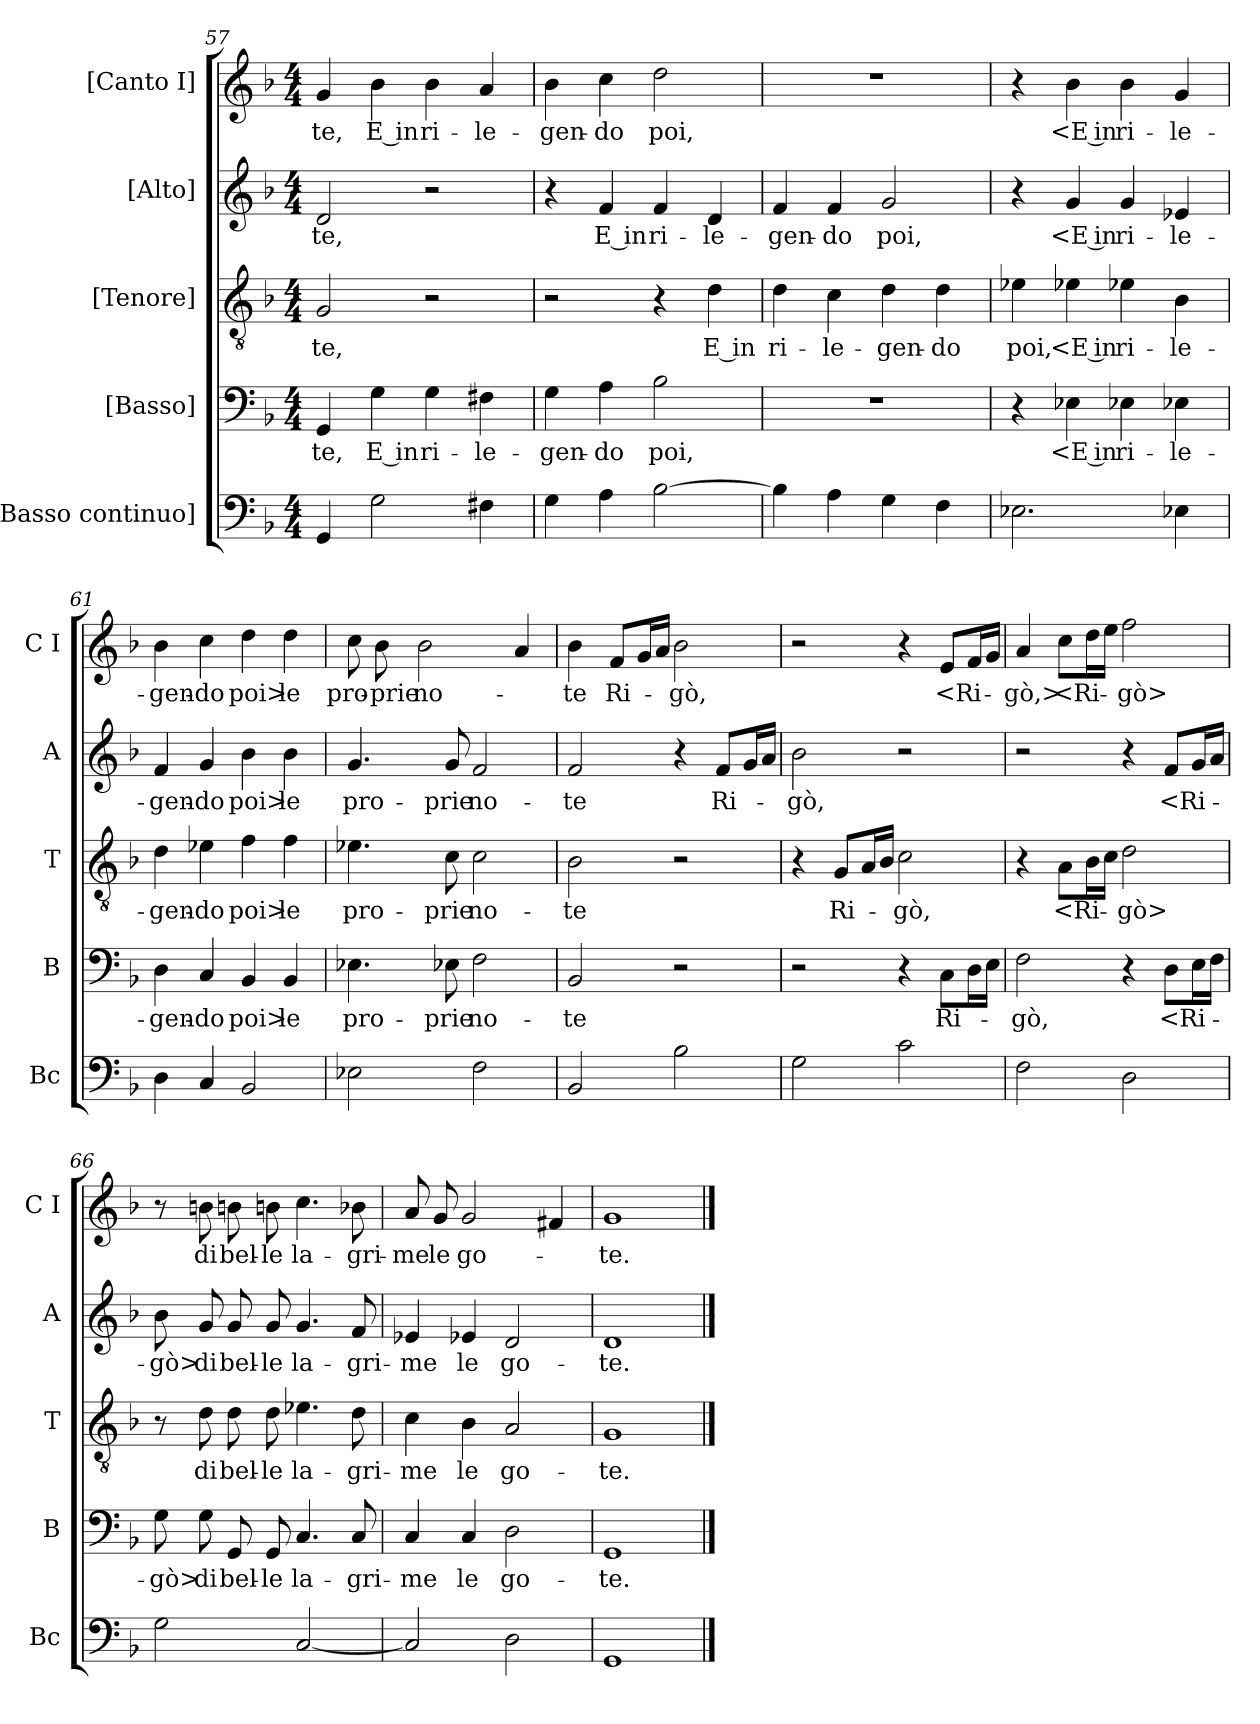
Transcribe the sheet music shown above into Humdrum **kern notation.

**kern	**kern	**text	**kern	**text	**kern	**text	**kern	**text
*part5	*part4	*part4	*part3	*part3	*part2	*part2	*part1	*part1
*staff5	*staff4	*staff4	*staff3	*staff3	*staff2	*staff2	*staff1	*staff1
*I"[Basso continuo]	*I"[Basso]	*	*I"[Tenore]	*	*I"[Alto]	*	*I"[Canto I]	*
*I'Bc	*I'B	*	*I'T	*	*I'A	*	*I'C I	*
*clefF4	*clefF4	*	*clefGv2	*	*clefG2	*	*clefG2	*
*k[b-]	*k[b-]	*	*k[b-]	*	*k[b-]	*	*k[b-]	*
*F:	*F:	*	*F:	*	*F:	*	*F:	*
*M4/4	*M4/4	*	*M4/4	*	*M4/4	*	*M4/4	*
=57	=57	=57	=57	=57	=57	=57	=57	=57
4GG	4GG	-te,	2G	-te,	2d	-te,	4g	-te,
2G	4G	E in	.	.	.	.	4b-	E in
.	4G	ri-	2r	.	2r	.	4b-	ri-
4F#X	4F#X	-le-	.	.	.	.	4a	-le-
=58	=58	=58	=58	=58	=58	=58	=58	=58
4G	4G	-gen-	2r	.	4r	.	4b-	-gen-
4A	4A	-do	.	.	4f	E in	4cc	-do
[2B-	2B-	poi,	4r	.	4f	ri-	2dd	poi,
.	.	.	4d	E in	4d	-le-	.	.
=59	=59	=59	=59	=59	=59	=59	=59	=59
4B-]	1r	.	4d	ri-	4f	-gen-	1r	.
4A	.	.	4c	-le-	4f	-do	.	.
4G	.	.	4d	-gen-	2g	poi,	.	.
4F	.	.	4d	-do	.	.	.	.
=60	=60	=60	=60	=60	=60	=60	=60	=60
2.E-X	4r	.	4e-X	poi,	4r	.	4r	.
.	4E-X	<E in	4e-X	<E in	4g	<E in	4b-	<E in
.	4E-X	ri-	4e-X	ri-	4g	ri-	4b-	ri-
4E-X	4E-X	-le-	4B-	-le-	4e-X	-le-	4g	-le-
=61	=61	=61	=61	=61	=61	=61	=61	=61
4D	4D	-gen-	4d	-gen-	4f	-gen-	4b-	-gen-
4C	4C	-do	4e-X	-do	4g	-do	4cc	-do
2BB-	4BB-	poi>	4f	poi>	4b-	poi>	4dd	poi>
.	4BB-	le	4f	le	4b-	le	4dd	le
=62	=62	=62	=62	=62	=62	=62	=62	=62
2E-X	4.E-X	pro-	4.e-X	pro-	4.g	pro-	8cc	pro-
.	.	.	.	.	.	.	8b-	-prie
.	.	.	.	.	.	.	2b-	no-
.	8E-X	-prie	8c	-prie	8g	-prie	.	.
2F	2F	no-	2c	no-	2f	no-	.	.
.	.	.	.	.	.	.	4a	.
=63	=63	=63	=63	=63	=63	=63	=63	=63
2BB-	2BB-	-te	2B-	-te	2f	-te	4b-	-te
.	.	.	.	.	.	.	8fL	Ri-
.	.	.	.	.	.	.	16gL	.
.	.	.	.	.	.	.	16aJJ	.
2B-	2r	.	2r	.	4r	.	2b-	-gò,
.	.	.	.	.	8fL	Ri-	.	.
.	.	.	.	.	16gL	.	.	.
.	.	.	.	.	16aJJ	.	.	.
=64	=64	=64	=64	=64	=64	=64	=64	=64
2G	2r	.	4r	.	2b-	-gò,	2r	.
.	.	.	8GL	Ri-	.	.	.	.
.	.	.	16AL	.	.	.	.	.
.	.	.	16B-JJ	.	.	.	.	.
2c	4r	.	2c	-gò,	2r	.	4r	.
.	8CL	Ri-	.	.	.	.	8eL	<Ri-
.	16DL	.	.	.	.	.	16fL	.
.	16EJJ	.	.	.	.	.	16gJJ	.
=65	=65	=65	=65	=65	=65	=65	=65	=65
2F	2F	-gò,	4r	.	2r	.	4a	-gò,>
.	.	.	8AL	<Ri-	.	.	8ccL	<Ri-
.	.	.	16B-L	.	.	.	16ddL	.
.	.	.	16cJJ	.	.	.	16eeJJ	.
2D	4r	.	2d	-gò>	4r	.	2ff	-gò>
.	8DL	<Ri-	.	.	8fL	<Ri-	.	.
.	16EL	.	.	.	16gL	.	.	.
.	16FJJ	.	.	.	16aJJ	.	.	.
=66	=66	=66	=66	=66	=66	=66	=66	=66
2G	8G	-gò>	8r	.	8b-	-gò>	8r	.
.	8G	di	8d	di	8g	di	8bn	di
.	8GG	bel-	8d	bel-	8g	bel-	8bn	bel-
.	8GG	-le	8d	-le	8g	-le	8bn	-le
[2C	4.C	la-	4.e-X	la-	4.g	la-	4.cc	la-
.	8C	-gri-	8d	-gri-	8f	-gri-	8b-X	-gri-
=67	=67	=67	=67	=67	=67	=67	=67	=67
2C]	4C	-me	4c	-me	4e-X	-me	8a	-me
.	.	.	.	.	.	.	8g	le
.	4C	le	4B-	le	4e-X	le	2g	go-
2D	2D	go-	2A	go-	2d	go-	.	.
.	.	.	.	.	.	.	4f#X	.
=68	=68	=68	=68	=68	=68	=68	=68	=68
1GG	1GG	-te.	1G	-te.	1d	-te.	1g	-te.
==	==	==	==	==	==	==	==	==
*-	*-	*-	*-	*-	*-	*-	*-	*-
